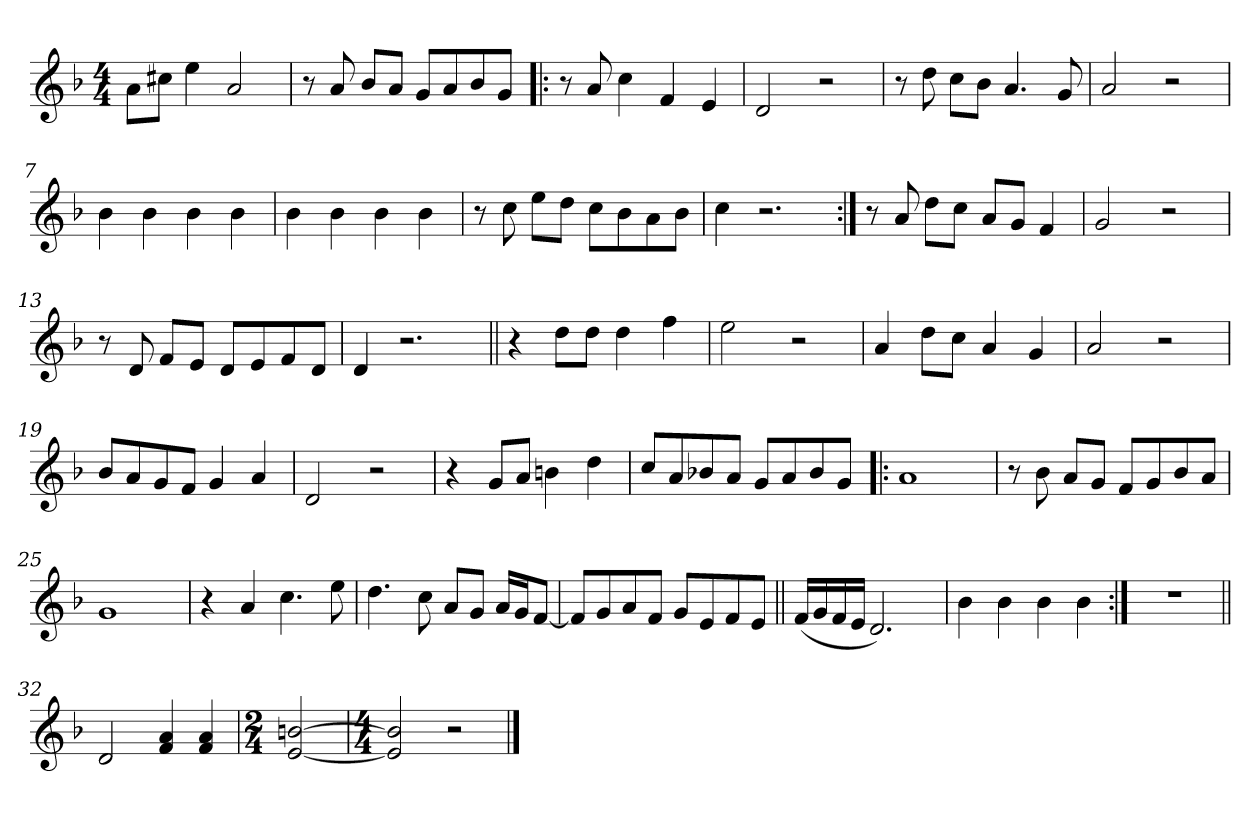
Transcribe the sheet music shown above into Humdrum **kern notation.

**kern
*part1
*staff1
!!LO:PB:g=z
*clefG2
*k[b-]
*F:
*M4/4
*MM73
=1
8ai\L
8cc#Xi\J
4eei\
2ai/
=2
8r
8ai/
8b-i/L
8ai/J
8gi/L
8ai/
8b-i/
8gi/J
=3!|:
8r
8ai/
4cci\
4fi/
4ei/
=4
2di/
2r
=5
8r
8ddi\
8cci\L
8b-i\J
4.ai/
8gi/
!!LO:LB:g=z
=6
2ai/
2r
=7
4b-i
4b-i
4b-i
4b-i
=8
4b-i
4b-i
4b-i
4b-i
=9
8r
8cci\
8eei\L
8ddi\J
8cci\L
8b-i\
8ai\
8b-i\J
=10
4cci\
2.r
=11:|!
8r
8ai/
8ddi\L
8cci\J
8ai/L
8gi/J
4fi/
!!LO:LB:g=z
=12
2gi/
2r
=13
8r
8di/
8fi/L
8ei/J
8di/L
8ei/
8fi/
8di/J
=14
4di/
2.r
=15||
4r
8ddi\L
8ddi\J
4ddi\
4ffi\
=16
2eei\
2r
=17
4ai/
8ddi\L
8cci\J
4ai/
4gi/
!!LO:LB:g=z
=18
2ai/
2r
=19
8b-i/L
8ai/
8gi/
8fi/J
4gi/
4ai/
=20
2di/
2r
=21
4r
8gi/L
8ai/J
4bni\
4ddi\
=22
8cci/L
8ai/
8b-Xi/
8ai/J
8gi/L
8ai/
8b-i/
8gi/J
!!LO:LB:g=z
=23!|:
1ai
=24
8r
8b-i\
8ai/L
8gi/J
8fi/L
8gi/
8b-i/
8ai/J
=25
1gi
=26
4r
4ai/
4.cci\
8eei\
=27
4.ddi\
8cci\
8ai/L
8gi/J
16ai/LL
16gi/J
[<8fi/J
!!LO:LB:g=z
=28
8fi/L]
8gi/
8ai/
8fi/J
8gi/L
8ei/
8fi/
8ei/J
=29||
(16fi/LL
16gi/
16fi/
16ei/JJ
2.di/)
=30
4b-i
4b-i
4b-i
4b-i
!!LO:LB:g=z
=31:|!
1r
=32||
2di/
4fi/ 4ai
4fi/ 4ai
=33
*M2/4
[<2ei/ [>2bni
=34
*M4/4
2ei/] 2bni]
2r
==
*-
